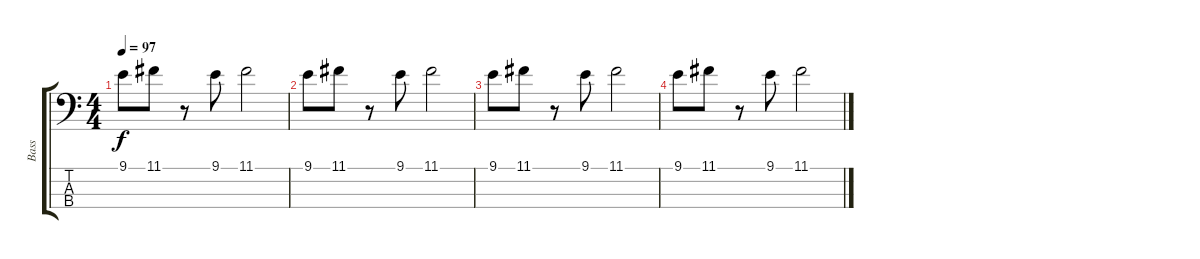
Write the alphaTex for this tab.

\track ("Bass" "Bass") {instrument electricbasspick}
\staff {score tabs}
\tuning (G2 D2 A1 E1) {hide}
\ts (4 4)
\tempo 97
\clef f4
\ks c
9.1.8{dy f} 11.1.8 r.8 9.1.8 11.1.2 |
9.1.8 11.1.8 r.8 9.1.8 11.1.2 |
9.1.8 11.1.8 r.8 9.1.8 11.1.2 |
9.1.8 11.1.8 r.8 9.1.8 11.1.2
